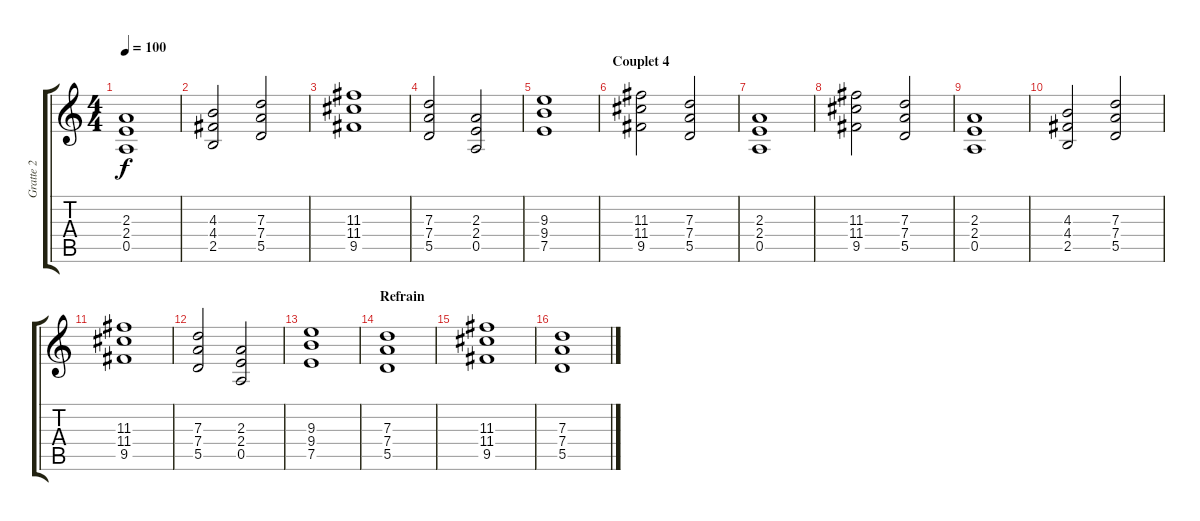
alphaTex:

\track ("Gratte 2" "Gratte 2") {instrument distortionguitar}
\staff {score tabs}
\tuning (E4 B3 G3 D3 A2 E2) {hide}
\ts (4 4)
\tempo 100
\clef g2
\ks c
(2.3 2.4 0.5).1{dy f} |
(4.3 4.4 2.5).2 (7.3 7.4 5.5).2 |
(11.3 11.4 9.5).1 |
(7.3 7.4 5.5).2 (2.3 2.4 0.5).2 |
(9.3 9.4 7.5).1 |
\section ("" "Couplet 4")
(11.3 11.4 9.5).2 (7.3 7.4 5.5).2 |
(2.3 2.4 0.5).1 |
(11.3 11.4 9.5).2 (7.3 7.4 5.5).2 |
(2.3 2.4 0.5).1 |
(4.3 4.4 2.5).2 (7.3 7.4 5.5).2 |
(11.3 11.4 9.5).1 |
(7.3 7.4 5.5).2 (2.3 2.4 0.5).2 |
(9.3 9.4 7.5).1 |
\section ("" "Refrain")
(7.3 7.4 5.5).1 |
(11.3 11.4 9.5).1 |
(7.3 7.4 5.5).1
